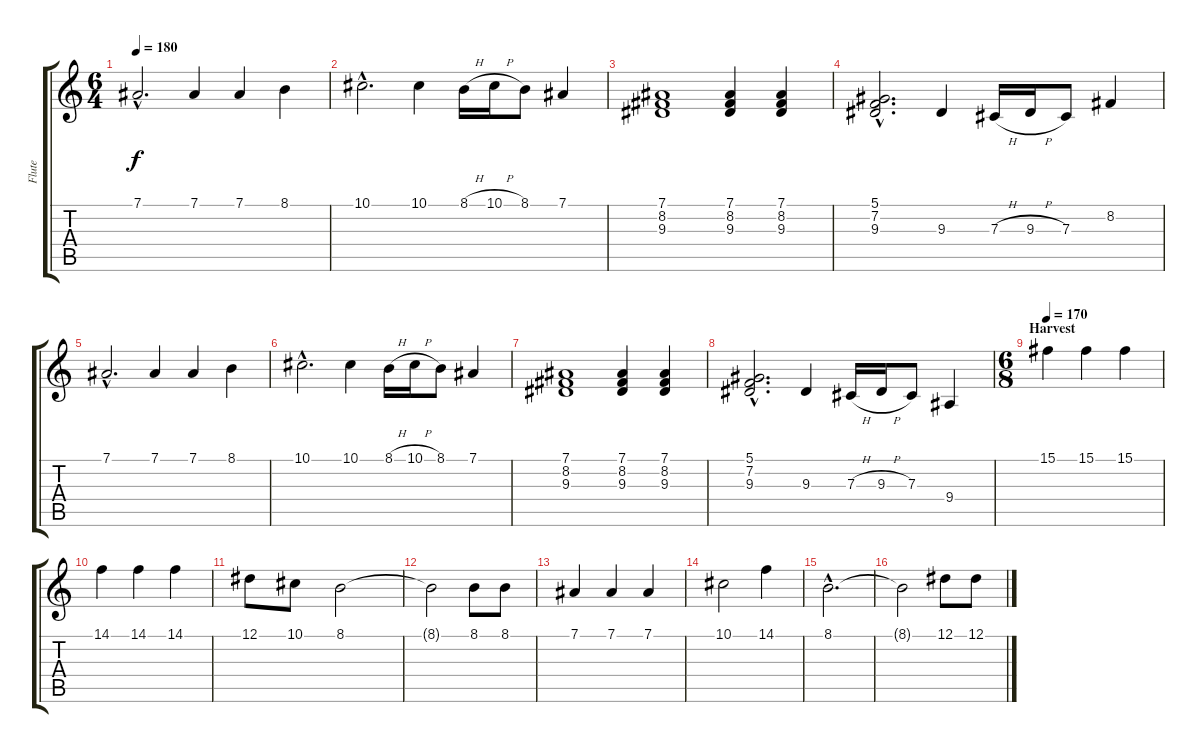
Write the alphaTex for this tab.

\track ("Flute" "Flute") {instrument flute}
\staff {score tabs}
\tuning (Eb4 Bb3 Gb3 Db3 Ab2 Eb2) {hide}
\ts (6 4)
\tempo 180
\clef g2
\ks c
7.1{hac}.2{d dy f} 7.1.4 7.1.4 8.1.4 |
10.1{hac}.2{d} 10.1.4 8.1{h}.16 10.1{h}.16 8.1.8 7.1.4 |
(7.1 8.2 9.3).1 (7.1 8.2 9.3).4 (7.1 8.2 9.3).4 |
(5.1{hac} 7.2{hac} 9.3{hac}).2{d} 9.3.4 7.3{h}.16 9.3{h}.16 7.3.8 8.2.4 |
7.1{hac}.2{d} 7.1.4 7.1.4 8.1.4 |
10.1{hac}.2{d} 10.1.4 8.1{h}.16 10.1{h}.16 8.1.8 7.1.4 |
(7.1 8.2 9.3).1 (7.1 8.2 9.3).4 (7.1 8.2 9.3).4 |
(5.1{hac} 7.2{hac} 9.3{hac}).2{d} 9.3.4 7.3{h}.16 9.3{h}.16 7.3.8 9.4.4 |
\ts (6 8)
\section ("" "Harvest")
\tempo 170
15.1.4{volume 13} 15.1.4 15.1.4 |
14.1.4 14.1.4 14.1.4 |
12.1.8 10.1.8 8.1.2 |
8.1{t}.2 8.1.8 8.1.8 |
7.1.4 7.1.4 7.1.4 |
10.1.2 14.1.4 |
8.1{hac}.2{d} |
8.1{t}.2 12.1.8 12.1.8
